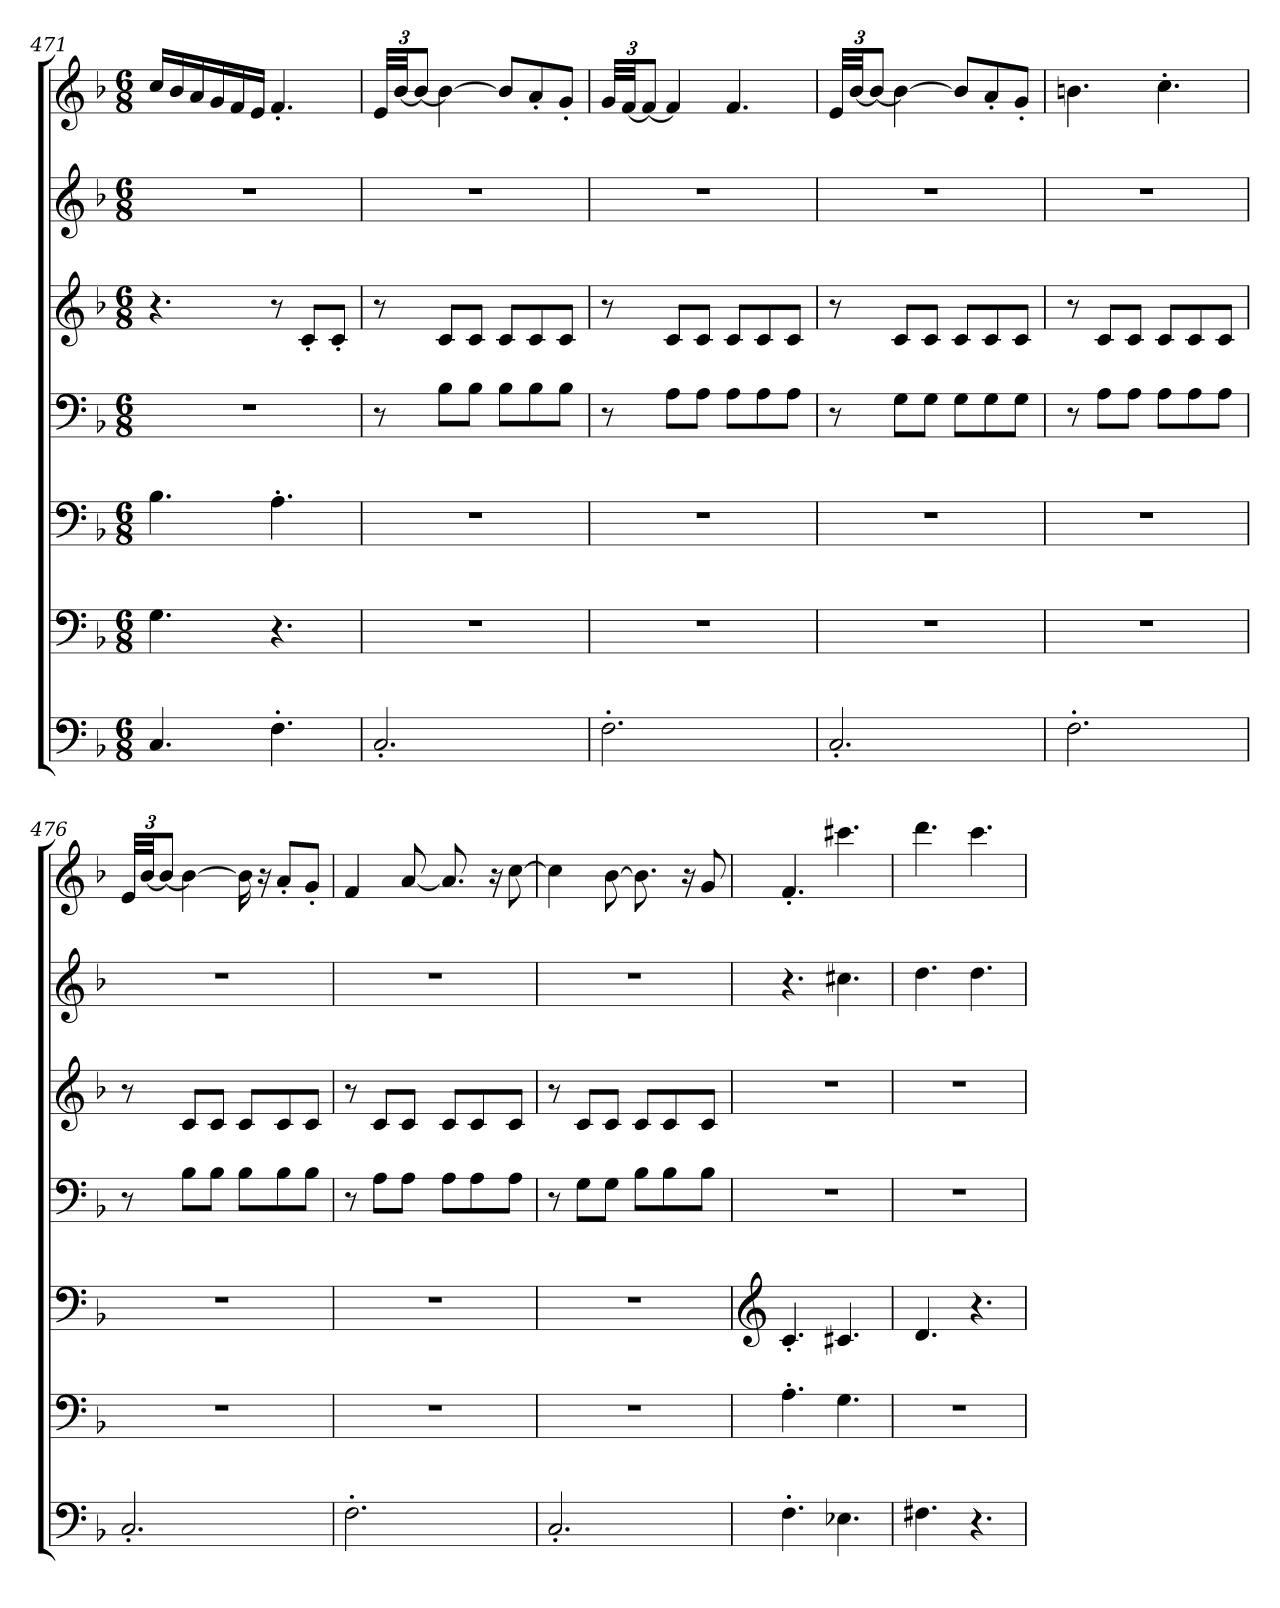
**kern	**kern	**kern	**kern	**kern	**kern	**kern
*part5	*part4	*part4	*part3	*part3	*part2	*part1
*staff7	*staff6	*staff5	*staff4	*staff3	*staff2	*staff1
!!LO:PB:g=z
*clefF4	*clefF4	*clefF4	*clefF4	*clefG2	*clefG2	*clefG2
*k[b-]	*k[b-]	*k[b-]	*k[b-]	*k[b-]	*k[b-]	*k[b-]
*M6/8	*M6/8	*M6/8	*M6/8	*M6/8	*M6/8	*M6/8
*MM158	*MM158	*MM158	*MM158	*MM158	*MM158	*MM158
=471	=471	=471	=471	=471	=471	=471
4.C/	4.G\	4.B-\	2.r	4.r	2.r	16cc/LL
.	.	.	.	.	.	16b-/
.	.	.	.	.	.	16a/
.	.	.	.	.	.	16g/
.	.	.	.	.	.	16f/
.	.	.	.	.	.	16e/JJ
4.F'\	4.r	4.A'\	.	8r	.	4.f'/
.	.	.	.	8c'/L	.	.
.	.	.	.	8c'/J	.	.
=472	=472	=472	=472	=472	=472	=472
*	*	*	*	*	*	*Xbrackettup
*	*	*	*	*	*	*MM158
2.C'/	2.r	2.r	8r	8r	2.r	48e/LLL
.	.	.	.	.	.	[48b-/JJ
.	.	.	.	.	.	12b-/J_
.	.	.	8B-\L	8c/L	.	4b-\_
.	.	.	8B-\J	8c/J	.	.
.	.	.	8B-\L	8c/L	.	8b-/L]
.	.	.	8B-\	8c/	.	8a'/
.	.	.	8B-\J	8c/J	.	8g'/J
=473	=473	=473	=473	=473	=473	=473
2.F'\	2.r	2.r	8r	8r	2.r	48g/LLL
.	.	.	.	.	.	[48f/JJ
.	.	.	.	.	.	12f/J_
.	.	.	8A\L	8c/L	.	4f/]
.	.	.	8A\J	8c/J	.	.
.	.	.	8A\L	8c/L	.	4.f/
.	.	.	8A\	8c/	.	.
.	.	.	8A\J	8c/J	.	.
=474	=474	=474	=474	=474	=474	=474
*	*	*	*	*	*	*MM158
2.C'/	2.r	2.r	8r	8r	2.r	48e/LLL
.	.	.	.	.	.	[48b-/JJ
.	.	.	.	.	.	12b-/J_
.	.	.	8G\L	8c/L	.	4b-\_
.	.	.	8G\J	8c/J	.	.
.	.	.	8G\L	8c/L	.	8b-/L]
.	.	.	8G\	8c/	.	8a'/
.	.	.	8G\J	8c/J	.	8g'/J
!!LO:PB:g=z
=475	=475	=475	=475	=475	=475	=475
2.F'\	2.r	2.r	8r	8r	2.r	4.bn\
.	.	.	8A\L	8c/L	.	.
.	.	.	8A\J	8c/J	.	.
.	.	.	8A\L	8c/L	.	4.cc'\
.	.	.	8A\	8c/	.	.
.	.	.	8A\J	8c/J	.	.
=476	=476	=476	=476	=476	=476	=476
*	*	*	*	*	*	*MM158
2.C'/	2.r	2.r	8r	8r	2.r	48e/LLL
.	.	.	.	.	.	[48b-/JJ
.	.	.	.	.	.	12b-/J_
.	.	.	8B-\L	8c/L	.	4b-\_
.	.	.	8B-\J	8c/J	.	.
.	.	.	8B-\L	8c/L	.	16b-\]
.	.	.	.	.	.	16r
.	.	.	8B-\	8c/	.	8a'/L
.	.	.	8B-\J	8c/J	.	8g'/J
=477	=477	=477	=477	=477	=477	=477
2.F'\	2.r	2.r	8r	8r	2.r	4f/
.	.	.	8A\L	8c/L	.	.
.	.	.	8A\J	8c/J	.	[8a/
.	.	.	8A\L	8c/L	.	8.a/]
.	.	.	8A\	8c/	.	.
.	.	.	.	.	.	16r
.	.	.	8A\J	8c/J	.	[8cc\
=478	=478	=478	=478	=478	=478	=478
2.C'/	2.r	2.r	8r	8r	2.r	4cc\]
.	.	.	8G\L	8c/L	.	.
.	.	.	8G\J	8c/J	.	[8b-\
.	.	.	8B-\L	8c/L	.	8.b-\]
.	.	.	8B-\	8c/	.	.
.	.	.	.	.	.	16r
.	.	.	8B-\J	8c/J	.	8g/
=479	=479	=479	=479	=479	=479	=479
*	*	*clefG2	*	*	*	*
4.F'\	4.A'\	4.c'/	2.r	2.r	4.r	4.f'/
*	*	*	*	*	*	*MM158
4.E-X\	4.G\	4.c#X/	.	.	4.cc#X\	4.ccc#X\
!!LO:PB:g=z
=480	=480	=480	=480	=480	=480	=480
*	*	*	*	*	*	*MM158
4.F#X\	2.r	4.d/	2.r	2.r	4.dd\	4.ddd\
4.r	.	4.r	.	.	4.dd\	4.ccc\
=	=	=	=	=	=	=
*-	*-	*-	*-	*-	*-	*-
